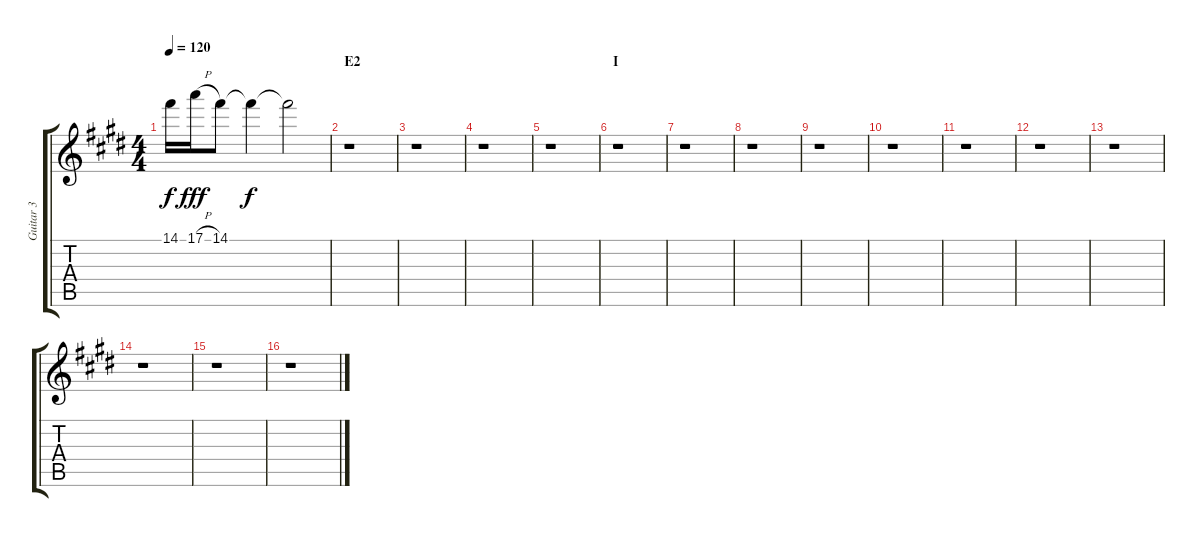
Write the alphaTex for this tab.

\track ("Guitar 3" "Guitar 3") {instrument distortionguitar}
\staff {score tabs}
\tuning (E4 B3 G3 D3 A2 E2) {hide}
\ts (4 4)
\tempo 120
\clef g2
\ks e
14.1{t}.16{dy f} 17.1{h}.16{dy fff} 14.1.8 14.1{t}.4{dy f} 14.1{t}.2 |
\section ("" "E2")
r.1 |
r.1 |
r.1 |
r.1 |
\section ("" "I")
r.1 |
r.1 |
r.1 |
r.1 |
r.1 |
r.1 |
r.1 |
r.1 |
r.1 |
r.1 |
r.1
